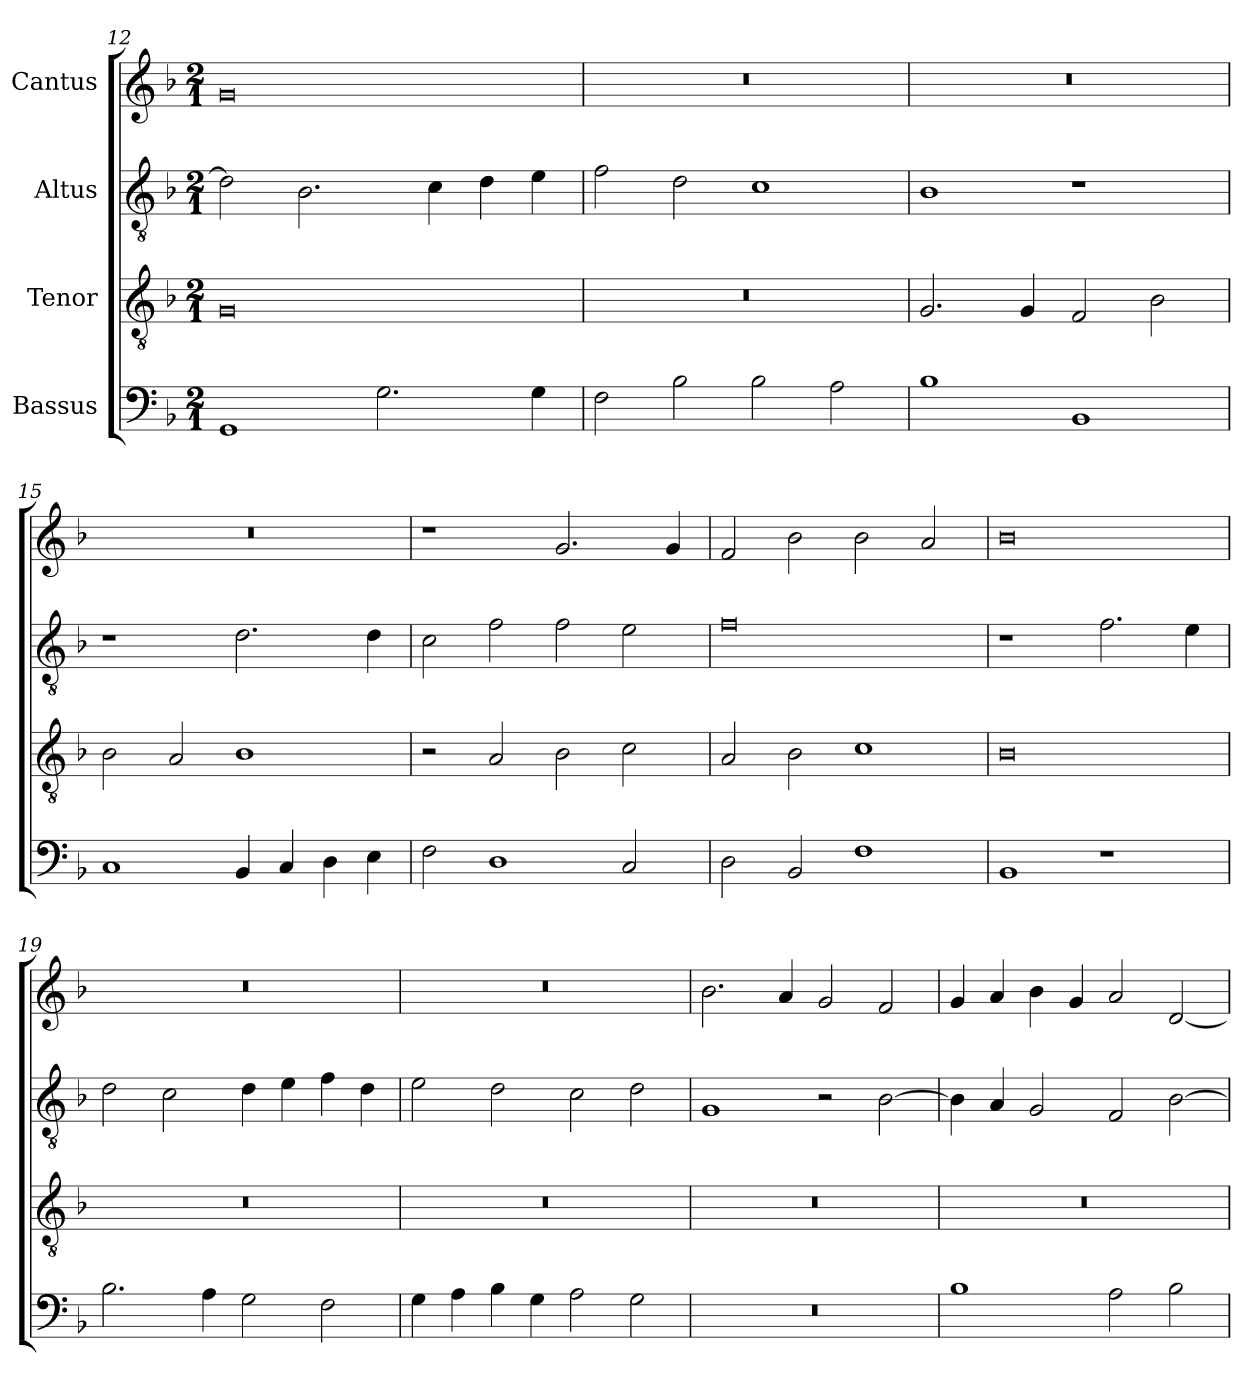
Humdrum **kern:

**kern	**kern	**kern	**kern
*part4	*part3	*part2	*part1
*staff4	*staff3	*staff2	*staff1
*I"Bassus	*I"Tenor	*I"Altus	*I"Cantus
*clefF4	*clefGv2	*clefGv2	*clefG2
*	*ITrd7c12	*ITrd7c12	*
*k[b-]	*k[b-]	*k[b-]	*k[b-]
*F:	*F:	*F:	*F:
*M2/1	*M2/1	*M2/1	*M2/1
=12	=12	=12	=12
1GGi	0GGi	2Di\]	0gi
.	.	2.BB-i\	.
2.Gi\	.	.	.
.	.	4Ci\	.
.	.	4Di\	.
4Gi\	.	4Ei\	.
=13	=13	=13	=13
!	!LO:N:vis=1	!	!LO:N:vis=1
2Fi\	0r	2Fi\	0r
2B-i\	.	2Di\	.
2B-i\	.	1Ci	.
2Ai\	.	.	.
=14	=14	=14	=14
!	!	!	!LO:N:vis=1
1B-i	2.GGi/	1BB-i	0r
.	4GGi/	.	.
1BB-i	2FFi/	1r	.
.	2BB-i\	.	.
=15	=15	=15	=15
!	!	!	!LO:N:vis=1
1Ci	2BB-i\	1r	0r
.	2AAi/	.	.
4BB-i/	1BB-i	2.Di\	.
4Ci/	.	.	.
4Di\	.	.	.
4Ei\	.	4Di\	.
!!LO:LB:g=z
=16	=16	=16	=16
2Fi\	2r	2Ci\	1r
1Di	2AAi/	2Fi\	.
.	2BB-i\	2Fi\	2.gi/
2Ci/	2Ci\	2Ei\	.
.	.	.	4gi/
=17	=17	=17	=17
2Di\	2AAi/	0Fi	2fi/
2BB-i/	2BB-i\	.	2b-i\
1Fi	1Ci	.	2b-i\
.	.	.	2ai/
=18	=18	=18	=18
1BB-i	0BB-i	1r	0b-i
1r	.	2.Fi\	.
.	.	4Ei\	.
=19	=19	=19	=19
!	!LO:N:vis=1	!	!LO:N:vis=1
2.B-i\	0r	2Di\	0r
.	.	2Ci\	.
4Ai\	.	.	.
2Gi\	.	4Di\	.
.	.	4Ei\	.
2Fi\	.	4Fi\	.
.	.	4Di\	.
=20	=20	=20	=20
!	!LO:N:vis=1	!	!LO:N:vis=1
4Gi\	0r	2Ei\	0r
4Ai\	.	.	.
4B-i\	.	2Di\	.
4Gi\	.	.	.
2Ai\	.	2Ci\	.
2Gi\	.	2Di\	.
!!LO:LB:g=z
=21	=21	=21	=21
!LO:N:vis=1	!LO:N:vis=1	!	!
0r	0r	1GGi	2.b-i\
.	.	.	4ai/
.	.	2r	2gi/
.	.	[>2BB-i\	2fi/
=22	=22	=22	=22
!	!LO:N:vis=1	!	!
1B-i	0r	4BB-i\]	4gi/
.	.	4AAi/	4ai/
.	.	2GGi/	4b-i\
.	.	.	4gi/
2Ai\	.	2FFi/	2ai/
2B-i\	.	[>2BB-i\	[<2di/
=	=	=	=
*-	*-	*-	*-
